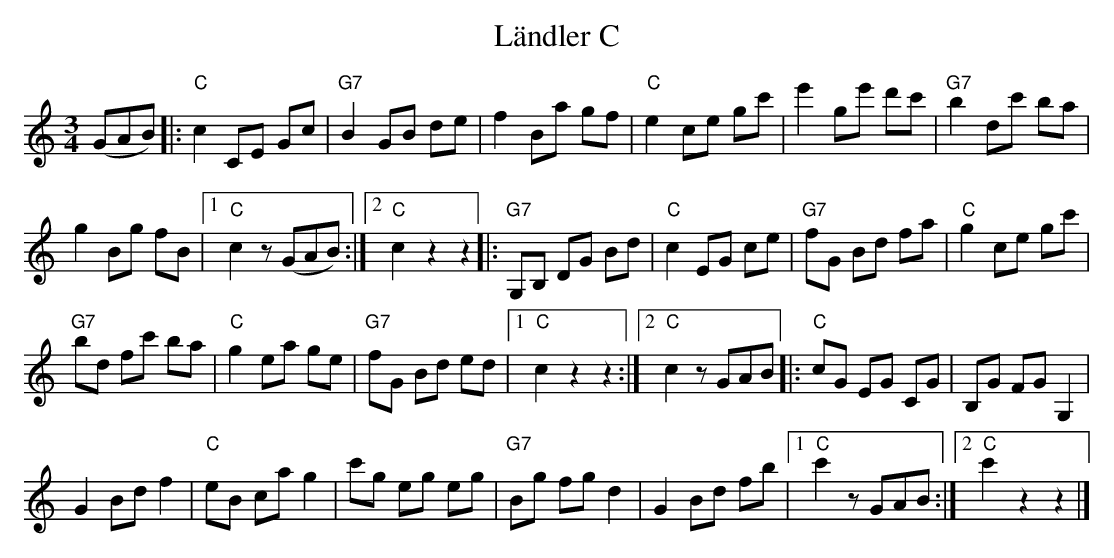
X:1
T: Ländler C
M:3/4
L:1/8
K:C
(GAB) |: "C"c2 CE Gc | "G7"B2 GB de | f2 Ba gf | "C"e2 ce gc' | e'2 ge' d'c' | "G7"b2 dc' ba |
g2 Bg fB |1 "C"c2 z (GAB) :|2 "C"c2z2z2 |: "G7"G,B, DG Bd | "C"c2 EG ce | "G7"fG Bd fa | "C"g2 ce gc' |
"G7"bd fc' ba | "C"g2 ea ge | "G7"fG Bd ed |1 "C"c2z2z2 :|2 "C"c2zGAB |: "C"cG EG CG | B,G FG G,2 |
G2 Bd f2 | "C"eB ca g2 | c'g eg eg | "G7"Bg fg d2 | G2 Bd fb |1 "C"c'2 zGAB :|2 "C"c'2 z2z2 |]
